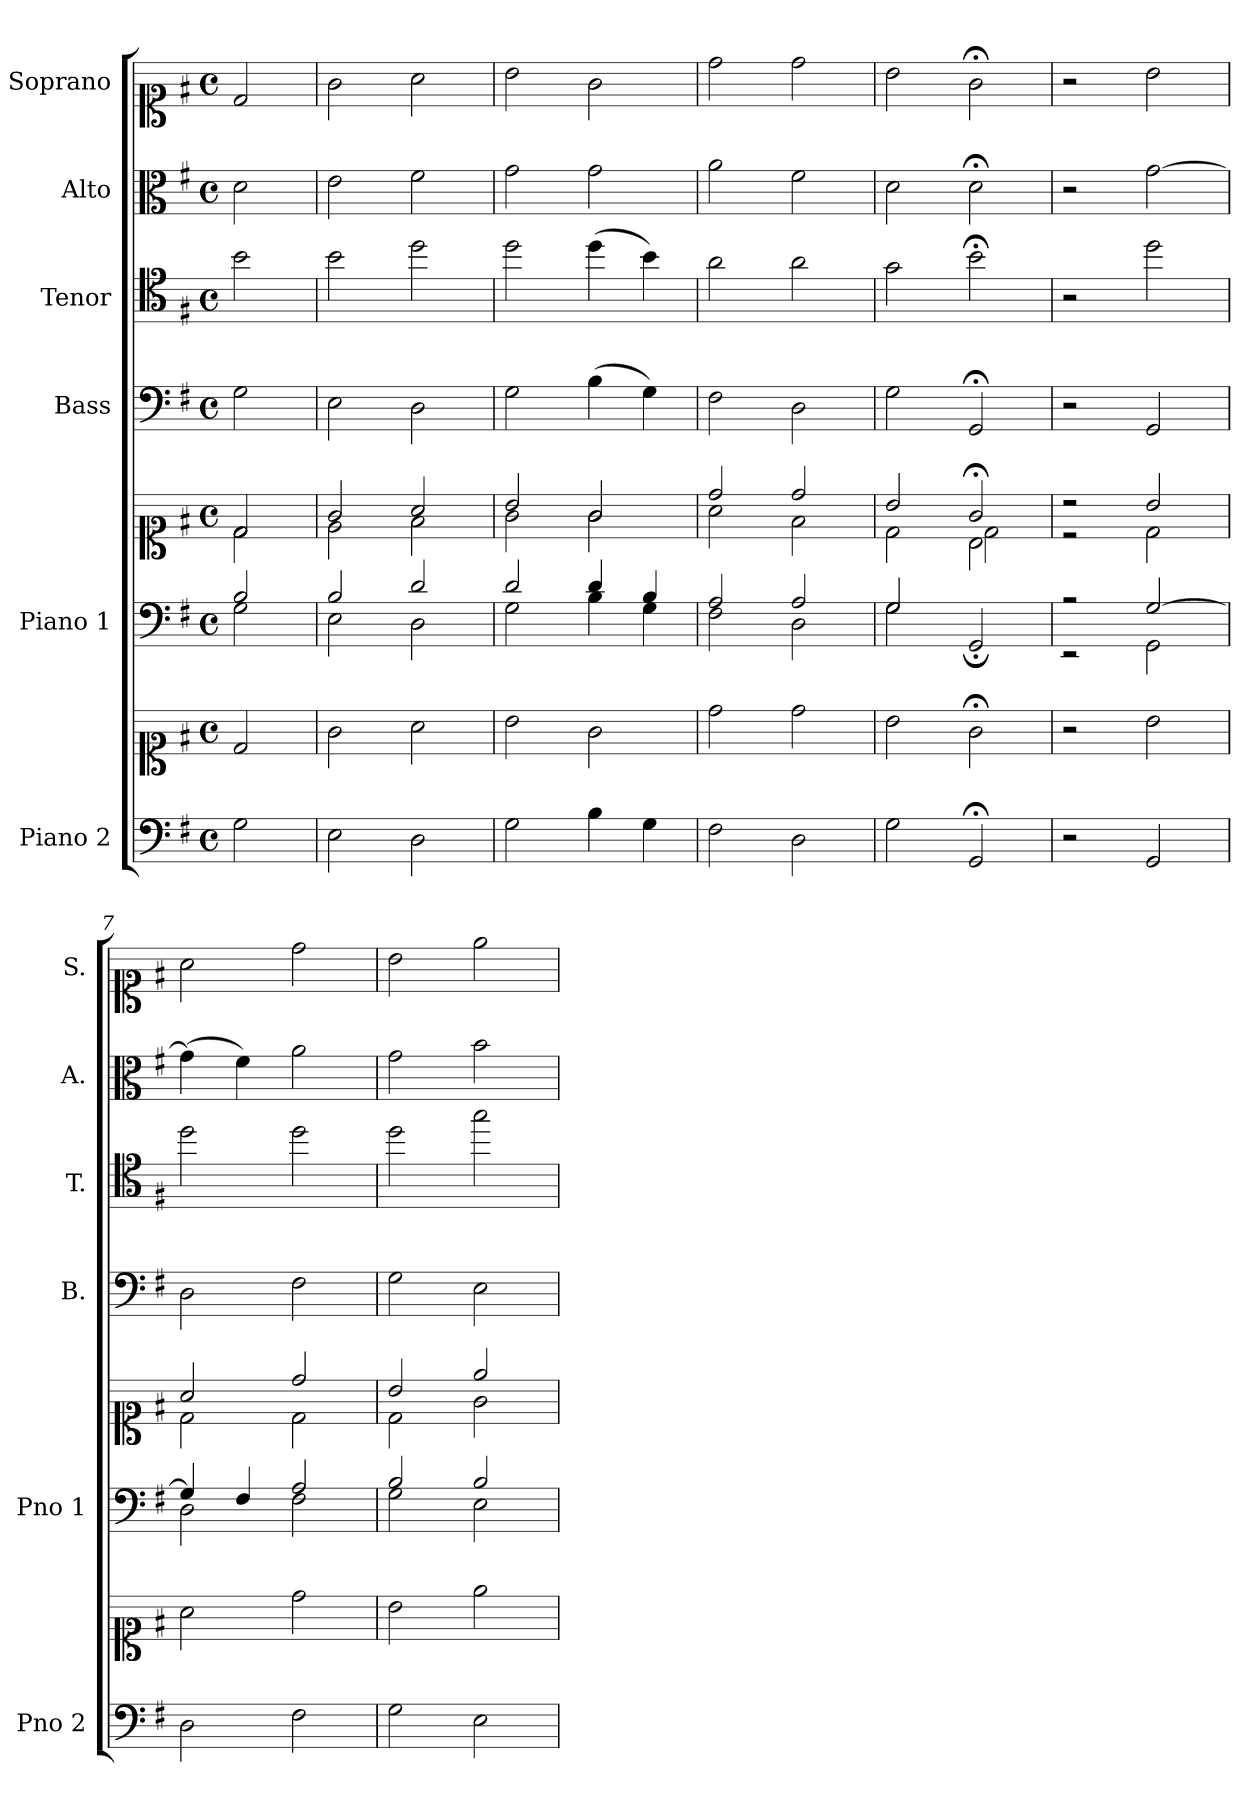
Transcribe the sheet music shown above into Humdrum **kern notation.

**kern	**kern	**kern	**kern	**kern	**kern	**kern	**kern
*part6	*part6	*part5	*part5	*part4	*part3	*part2	*part1
*staff8	*staff7	*staff6	*staff5	*staff4	*staff3	*staff2	*staff1
*I"Piano 2	*	*I"Piano 1	*	*I"Bass	*I"Tenor	*I"Alto	*I"Soprano
*I'Pno 2	*	*I'Pno 1	*	*I'B.	*I'T.	*I'A.	*I'S.
*clefF4	*clefC1	*clefF4	*clefC1	*clefF4	*clefC4	*clefC3	*clefC1
*	*	*	*	*	*ITrd7c12	*	*
*k[f#]	*k[f#]	*k[f#]	*k[f#]	*k[f#]	*k[f#]	*k[f#]	*k[f#]
*G:	*G:	*G:	*G:	*G:	*G:	*G:	*G:
*M4/4	*M4/4	*M4/4	*M4/4	*M4/4	*M4/4	*M4/4	*M4/4
*met(c)	*met(c)	*met(c)	*met(c)	*met(c)	*met(c)	*met(c)	*met(c)
=1	=1	=1	=1	=1	=1	=1	=1
*	*	*^	*^	*	*	*	*
2G\	2d/	2B/	2G\	2d/	2d\	2G\	2B\	2d\	2d/
=2	=2	=2	=2	=2	=2	=2	=2	=2	=2
2E\	2g\	2B/	2E\	2g/	2e\	2E\	2B\	2e\	2g\
2D\	2a\	2d/	2D\	2a/	2f#\	2D\	2d\	2f#\	2a\
=3	=3	=3	=3	=3	=3	=3	=3	=3	=3
2G\	2b\	2d/	2G\	2b/	2g\	2G\	2d\	2g\	2b\
4B\	2g\	4d/	4B\	2g/	2g\	(4B\	(4d\	2g\	2g\
4G\	.	4B/	4G\	.	.	4G\)	4B\)	.	.
=4	=4	=4	=4	=4	=4	=4	=4	=4	=4
2F#\	2dd\	2A/	2F#\	2dd/	2a\	2F#\	2A\	2a\	2dd\
2D\	2dd\	2A/	2D\	2dd/	2f#\	2D\	2A\	2f#\	2dd\
=5	=5	=5	=5	=5	=5	=5	=5	=5	=5
*	*	*	*	*	*^	*	*	*	*
2G\	2b\	2G/	2G\	2b/	2ryy	2d\	2G\	2G\	2d\	2b\
2GG;/	2g;<\	2ryy	2GG;/	2g;</	2B\	2d\	2GG;</	2B;<\	2d;<\	2g;<\
*	*	*	*	*	*v	*v	*	*	*	*
=6	=6	=6	=6	=6	=6	=6	=6	=6	=6
2r	2r	2r	2r	2r	2r	2r	2r	2r	2r
2GG/	2b\	[>2G/	2GG\	2b/	2d\	2GG/	2d\	[>2g\	2b\
=7	=7	=7	=7	=7	=7	=7	=7	=7	=7
2D\	2a\	4G/]	2D\	2a/	2d\	2D\	2d\	(4g\]	2a\
.	.	4F#/	.	.	.	.	.	4f#\)	.
2F#\	2dd\	2A/	2F#\	2dd/	2d\	2F#\	2d\	2a\	2dd\
=8	=8	=8	=8	=8	=8	=8	=8	=8	=8
2G\	2b\	2B/	2G\	2b/	2d\	2G\	2d\	2g\	2b\
2E\	2ee\	2B/	2E\	2ee/	2g\	2E\	2g\	2b\	2ee\
*	*	*v	*v	*	*	*	*	*	*
*	*	*	*v	*v	*	*	*	*
=	=	=	=	=	=	=	=
*-	*-	*-	*-	*-	*-	*-	*-
